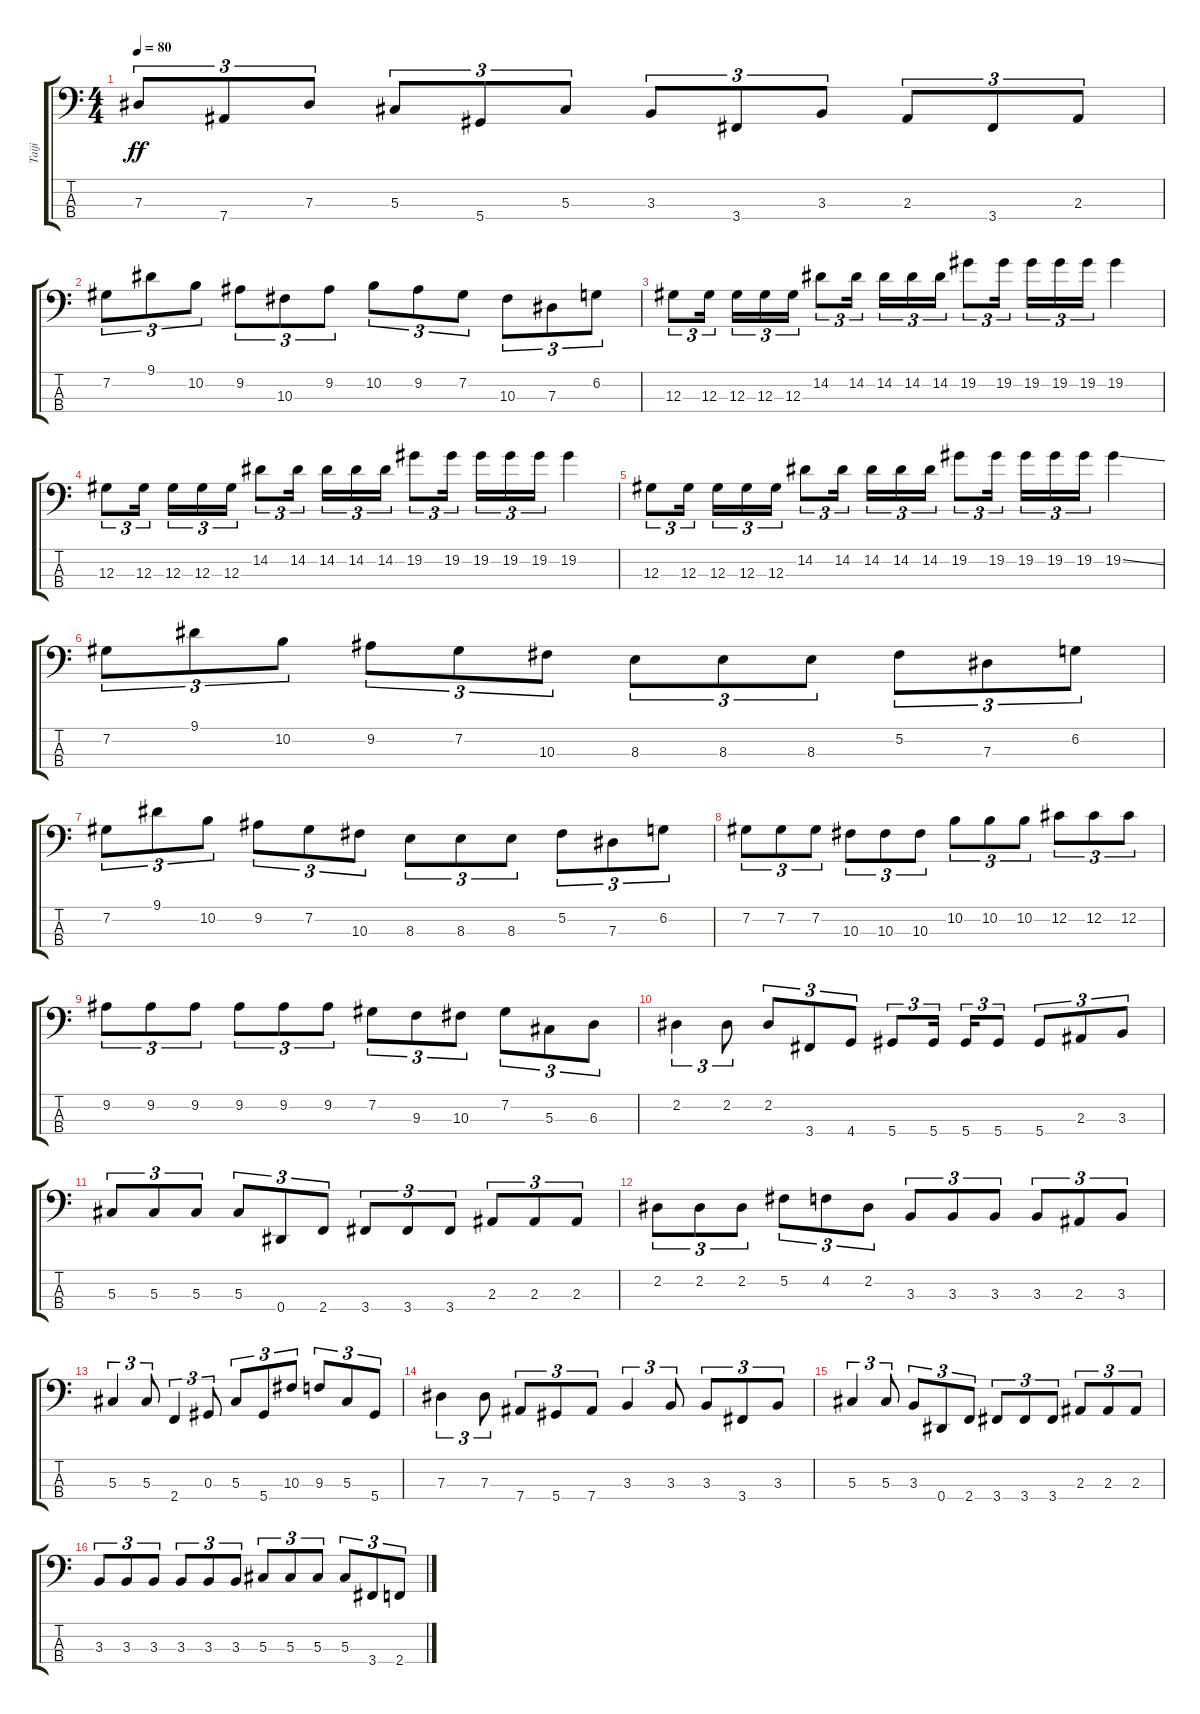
\track ("Taiji" "Taiji") {instrument electricbassfinger}
\staff {score tabs}
\tuning (Gb2 Db2 Ab1 Eb1) {hide}
\ts (4 4)
\tempo 80
\clef f4
\ks c
7.3.8{tu (3 2) dy ff} 7.4.8{tu (3 2)} 7.3.8{tu (3 2)} 5.3.8{tu (3 2)} 5.4.8{tu (3 2)} 5.3.8{tu (3 2)} 3.3.8{tu (3 2)} 3.4.8{tu (3 2)} 3.3.8{tu (3 2)} 2.3.8{tu (3 2)} 3.4.8{tu (3 2)} 2.3.8{tu (3 2)} |
7.2.8{tu (3 2)} 9.1.8{tu (3 2)} 10.2.8{tu (3 2)} 9.2.8{tu (3 2)} 10.3.8{tu (3 2)} 9.2.8{tu (3 2)} 10.2.8{tu (3 2)} 9.2.8{tu (3 2)} 7.2.8{tu (3 2)} 10.3.8{tu (3 2)} 7.3.8{tu (3 2)} 6.2.8{tu (3 2)} |
12.3.8{tu (3 2)} 12.3.16{tu (3 2)} 12.3.16{tu (3 2)} 12.3.16{tu (3 2)} 12.3.16{tu (3 2)} 14.2.8{tu (3 2)} 14.2.16{tu (3 2)} 14.2.16{tu (3 2)} 14.2.16{tu (3 2)} 14.2.16{tu (3 2)} 19.2.8{tu (3 2)} 19.2.16{tu (3 2)} 19.2.16{tu (3 2)} 19.2.16{tu (3 2)} 19.2.16{tu (3 2)} 19.2.4 |
12.3.8{tu (3 2)} 12.3.16{tu (3 2)} 12.3.16{tu (3 2)} 12.3.16{tu (3 2)} 12.3.16{tu (3 2)} 14.2.8{tu (3 2)} 14.2.16{tu (3 2)} 14.2.16{tu (3 2)} 14.2.16{tu (3 2)} 14.2.16{tu (3 2)} 19.2.8{tu (3 2)} 19.2.16{tu (3 2)} 19.2.16{tu (3 2)} 19.2.16{tu (3 2)} 19.2.16{tu (3 2)} 19.2.4 |
12.3.8{tu (3 2)} 12.3.16{tu (3 2)} 12.3.16{tu (3 2)} 12.3.16{tu (3 2)} 12.3.16{tu (3 2)} 14.2.8{tu (3 2)} 14.2.16{tu (3 2)} 14.2.16{tu (3 2)} 14.2.16{tu (3 2)} 14.2.16{tu (3 2)} 19.2.8{tu (3 2)} 19.2.16{tu (3 2)} 19.2.16{tu (3 2)} 19.2.16{tu (3 2)} 19.2.16{tu (3 2)} 19.2{ss}.4 |
7.2.8{tu (3 2)} 9.1.8{tu (3 2)} 10.2.8{tu (3 2)} 9.2.8{tu (3 2)} 7.2.8{tu (3 2)} 10.3.8{tu (3 2)} 8.3.8{tu (3 2)} 8.3.8{tu (3 2)} 8.3.8{tu (3 2)} 5.2.8{tu (3 2)} 7.3.8{tu (3 2)} 6.2.8{tu (3 2)} |
7.2.8{tu (3 2)} 9.1.8{tu (3 2)} 10.2.8{tu (3 2)} 9.2.8{tu (3 2)} 7.2.8{tu (3 2)} 10.3.8{tu (3 2)} 8.3.8{tu (3 2)} 8.3.8{tu (3 2)} 8.3.8{tu (3 2)} 5.2.8{tu (3 2)} 7.3.8{tu (3 2)} 6.2.8{tu (3 2)} |
7.2.8{tu (3 2)} 7.2.8{tu (3 2)} 7.2.8{tu (3 2)} 10.3.8{tu (3 2)} 10.3.8{tu (3 2)} 10.3.8{tu (3 2)} 10.2.8{tu (3 2)} 10.2.8{tu (3 2)} 10.2.8{tu (3 2)} 12.2.8{tu (3 2)} 12.2.8{tu (3 2)} 12.2.8{tu (3 2)} |
9.2.8{tu (3 2)} 9.2.8{tu (3 2)} 9.2.8{tu (3 2)} 9.2.8{tu (3 2)} 9.2.8{tu (3 2)} 9.2.8{tu (3 2)} 7.2.8{tu (3 2)} 9.3.8{tu (3 2)} 10.3.8{tu (3 2)} 7.2.8{tu (3 2)} 5.3.8{tu (3 2)} 6.3.8{tu (3 2)} |
2.2.4{tu (3 2)} 2.2.8{tu (3 2)} 2.2.8{tu (3 2)} 3.4.8{tu (3 2)} 4.4.8{tu (3 2)} 5.4.8{tu (3 2)} 5.4.16{tu (3 2)} 5.4.16{tu (3 2)} 5.4.8{tu (3 2)} 5.4.8{tu (3 2)} 2.3.8{tu (3 2)} 3.3.8{tu (3 2)} |
5.3.8{tu (3 2)} 5.3.8{tu (3 2)} 5.3.8{tu (3 2)} 5.3.8{tu (3 2)} 0.4.8{tu (3 2)} 2.4.8{tu (3 2)} 3.4.8{tu (3 2)} 3.4.8{tu (3 2)} 3.4.8{tu (3 2)} 2.3.8{tu (3 2)} 2.3.8{tu (3 2)} 2.3.8{tu (3 2)} |
2.2.8{tu (3 2)} 2.2.8{tu (3 2)} 2.2.8{tu (3 2)} 5.2.8{tu (3 2)} 4.2.8{tu (3 2)} 2.2.8{tu (3 2)} 3.3.8{tu (3 2)} 3.3.8{tu (3 2)} 3.3.8{tu (3 2)} 3.3.8{tu (3 2)} 2.3.8{tu (3 2)} 3.3.8{tu (3 2)} |
5.3.4{tu (3 2)} 5.3.8{tu (3 2)} 2.4.4{tu (3 2)} 0.3.8{tu (3 2)} 5.3.8{tu (3 2)} 5.4.8{tu (3 2)} 10.3.8{tu (3 2)} 9.3.8{tu (3 2)} 5.3.8{tu (3 2)} 5.4.8{tu (3 2)} |
7.3.4{tu (3 2)} 7.3.8{tu (3 2)} 7.4.8{tu (3 2)} 5.4.8{tu (3 2)} 7.4.8{tu (3 2)} 3.3.4{tu (3 2)} 3.3.8{tu (3 2)} 3.3.8{tu (3 2)} 3.4.8{tu (3 2)} 3.3.8{tu (3 2)} |
5.3.4{tu (3 2)} 5.3.8{tu (3 2)} 3.3.8{tu (3 2)} 0.4.8{tu (3 2)} 2.4.8{tu (3 2)} 3.4.8{tu (3 2)} 3.4.8{tu (3 2)} 3.4.8{tu (3 2)} 2.3.8{tu (3 2)} 2.3.8{tu (3 2)} 2.3.8{tu (3 2)} |
3.3.8{tu (3 2)} 3.3.8{tu (3 2)} 3.3.8{tu (3 2)} 3.3.8{tu (3 2)} 3.3.8{tu (3 2)} 3.3.8{tu (3 2)} 5.3.8{tu (3 2)} 5.3.8{tu (3 2)} 5.3.8{tu (3 2)} 5.3.8{tu (3 2)} 3.4.8{tu (3 2)} 2.4.8{tu (3 2)}
